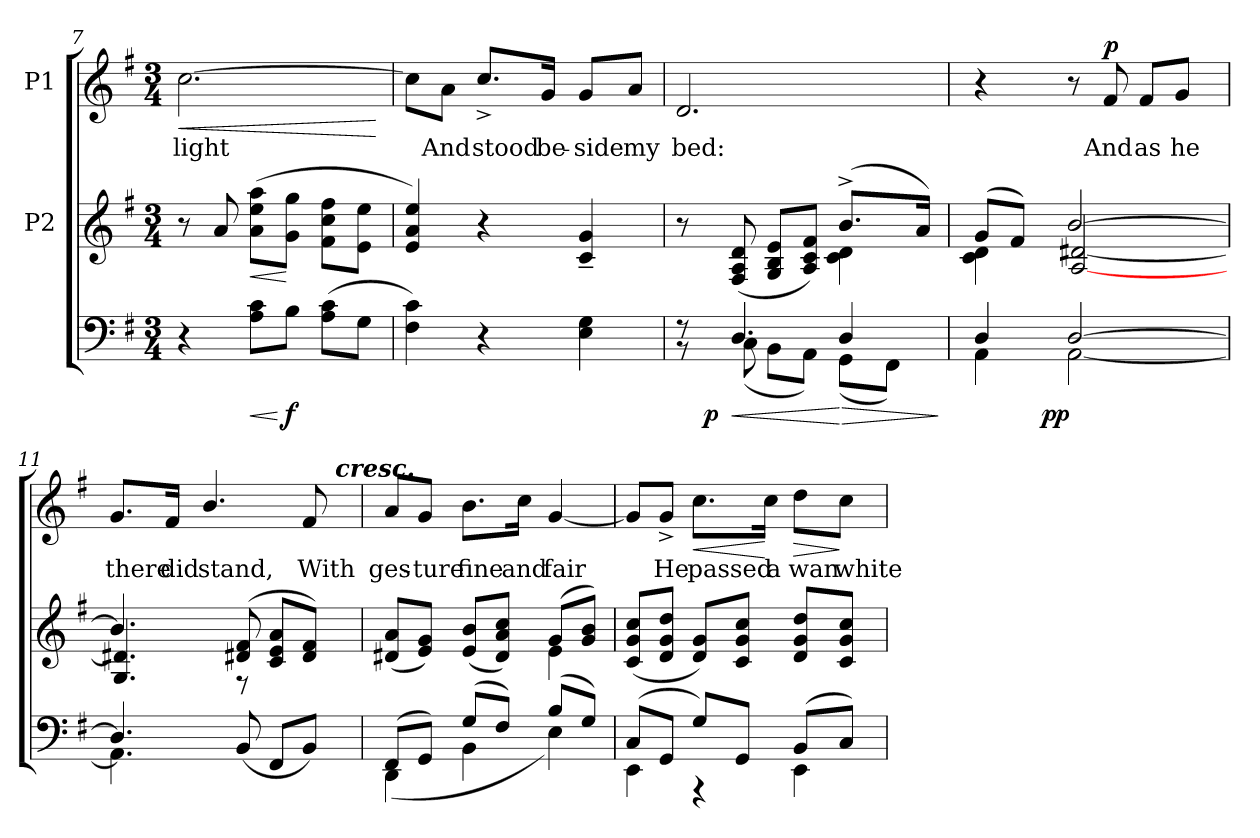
**kern	**dynam	**kern	**dynam	**kern	**text	**dynam
*part3	*part3	*part2	*part2	*part1	*part1	*part1
*staff3	*staff3	*staff2	*staff2	*staff1	*staff1	*staff1
*	*	*I"P2	*	*I"P1	*	*
*clefF4	*	*clefG2	*	*clefG2	*	*
*k[f#]	*	*k[f#]	*	*k[f#]	*	*
*e:	*	*e:	*	*e:	*	*
*M3/4	*	*M3/4	*	*M3/4	*	*
=7	=7	=7	=7	=7	=7	=7
!	!	!	!	!	!LO:LY:b:color=#000000	!LO:HP:b
4r	.	8r	.	[2.cci\	light	<
.	.	8ai/	.	.	.	.
!	!LO:HP:b	!	!LO:HP:b	!	!	!
8Ai\ 8ciL	<	(8ai\ 8eei 8aaiL	<	.	.	.
8Bi\J	[ f	8gi\ 8ggiJ	[	.	.	.
(8Ai\ 8ciL	.	8f#i\ 8cci 8ff#iL	.	.	.	.
8Gi\J	.	8ei\ 8eeiJ	.	.	.	.
.	.	.	.	.	.	[
=8	=8	=8	=8	=8	=8	=8
4F#i\ 4ci)	.	4ei/ 4ai 4eei)	.	8cci\L]	.	.
!	!	!	!	!	!LO:LY:b:color=#000000	!
.	.	.	.	8ai\J	And	.
!	!	!	!	!	!LO:LY:b:color=#000000	!
4r	.	4r	.	8.cc^i/L	stood	.
!	!	!	!	!	!LO:LY:b:color=#000000	!
.	.	.	.	16gi/Jk	be-	.
!	!	!	!	!	!LO:LY:b:color=#000000	!
4Ei\ 4Gi	.	4ci/~ 4gi~	.	8gi/L	-side	.
!	!	!	!	!	!LO:LY:b:color=#000000	!
.	.	.	.	8ai/J	my	.
!!LO:PB:g=z
=9	=9	=9	=9	=9	=9	=9
*^	*	*^	*	*	*	*
!	!	!	!	!	!	!	!LO:LY:b:color=#000000	!
*	*^	*	*	*	*	*	*	*
8r	8r	32ryy	.	8r	2ryy	.	2.di/	bed:	.
.	.	128ryy	.	.	.	.	.	.	.
.	.	256ryy	.	.	.	.	.	.	.
.	.	1024ryy	.	.	.	.	.	.	.
.	.	2ryy	p	.	.	.	.	.	.
!	!	!	!LO:HP:b	!	!	!	!	!	!
4.Di/	(8Ci\	.	<	(8F#i/ 8Ai 8di	.	.	.	.	.
.	8BBi\L	.	.	8Gi/ 8Bi 8eiL	.	.	.	.	.
.	8AAi\J)	.	.	8Ai/ 8ci 8f#iJ)	.	.	.	.	.
!	!	!	!LO:HP:n=1:b	!	!	!	!	!	!
4Di/	(8GGi\L	.	[ >	(8.b^i/L	4ci\ 4di	.	.	.	.
.	.	8ryy	.	.	.	.	.	.	.
.	8FF#i\J)	.	.	.	.	.	.	.	.
.	.	16ryy	.	.	.	.	.	.	.
.	.	.	.	16ai/Jk)	.	.	.	.	.
.	.	64ryy	.	.	.	.	.	.	.
.	.	512.ryy	.	.	.	.	.	.	.
*	*	*	*	*v	*v	*	*	*	*
.	.	.	]	.	.	.	.	.
=10	=10	=10	=10	=10	=10	=10	=10	=10
*	*	*	*	*^	*	*	*	*
4Di/	4AAi\	8ryy	.	(8gi/L	4ci\ 4di	.	4r	.	.
.	.	32ryy	.	8f#i/J)	.	.	.	.	.
.	.	64ryy	.	.	.	.	.	.	.
.	.	256.ryy	.	.	.	.	.	.	.
.	.	2ryy	pp	.	.	.	.	.	.
[2Di/	[2AAi\	.	.	[2bi/	[2Ai/ [2d#Xi	.	8r	.	.
!	!	!	!	!	!	!	!	!LO:LY:b:color=#000000	!
.	.	.	.	.	.	.	8f#i/	And	p
!	!	!	!	!	!	!	!	!LO:LY:b:color=#000000	!
.	.	.	.	.	.	.	8f#i/L	as	.
!	!	!	!	!	!	!	!	!LO:LY:b:color=#000000	!
.	.	.	.	.	.	.	8gi/J	he	.
.	.	16ryy	.	.	.	.	.	.	.
.	.	128ryy	.	.	.	.	.	.	.
.	.	512ryy	.	.	.	.	.	.	.
*	*v	*v	*	*	*	*	*	*	*
=11	=11	=11	=11	=11	=11	=11	=11	=11
*	*^	*	*	*	*	*	*	*
!	!	!	!	!	!	!	!	!LO:LY:b:color=#000000	!
*	*v	*v	*	*	*	*	*^	*	*
4.Di/]	4.AAi\]	.	4.bi/]	4.Gi/ 4.d#Xi]	.	8.gi/L	2ryy	there	.
!	!	!	!	!	!	!	!	!LO:LY:b:color=#000000	!
.	.	.	.	.	.	16f#i/Jk	.	did	.
!	!	!	!	!	!	!	!	!LO:LY:b:color=#000000	!
.	.	.	.	.	.	4.bi/	.	stand,	.
(8BBi/	8ryy	.	(8d#Xi/ 8f#i	8r	.	.	.	.	.
8FF#i/L	4ryy	.	8ci/ 8ei 8aiL	4ryy	.	.	8ryy	.	.
!	!	!	!	!	!	!	!	!LO:LY:b:color=#000000	!
8BBi/J)	.	.	8d#i/ 8f#iJ)	.	.	8f#i/	32ryy	With	.
.	.	.	.	.	.	.	64ryy	.	.
.	.	.	.	.	.	.	128ryy	.	.
.	.	.	.	.	.	.	512.ryy	.	.
!	!	!	!	!	!	!	!LO:TX:a:Bi:t=cresc.	!	!
.	.	.	.	.	.	.	16ryy	.	.
.	.	.	.	.	.	.	256ryy	.	.
.	.	.	.	.	.	.	1024ryy	.	.
*	*	*	*	*	*	*v	*v	*	*
=12	=12	=12	=12	=12	=12	=12	=12	=12
*	*	*	*	*	*	*^	*	*
!	!	!	!	!	!	!	!	!LO:LY:b:color=#000000	!
*	*	*	*	*	*	*v	*v	*	*
(8FF#i/L	(4DDi\	.	(8d#Xi/ 8aiL	2ryy	.	8ai/L	ges-	.
!	!	!	!	!	!	!	!LO:LY:b:color=#000000	!
8GGi/J)	.	.	8ei/ 8giJ)	.	.	8gi/J	-ture	.
!	!	!	!	!	!	!	!LO:LY:b:color=#000000	!
(8Gi/L	4BBi\	.	(8ei/ 8biL	.	.	8.bi\L	fine	.
8F#i/J)	.	.	8d#i/ 8ai 8cciJ)	.	.	.	.	.
!	!	!	!	!	!	!	!LO:LY:b:color=#000000	!
.	.	.	.	.	.	16cci\Jk	and	.
!	!	!	!	!	!	!	!LO:LY:b:color=#000000	!
(8Bi/L	4Ei\)	.	(8gi/L	4ei\	.	[4gi/	fair	.
8Gi/J)	.	.	8gi/ 8biJ)	.	.	.	.	.
*	*	*	*v	*v	*	*	*	*
!!LO:LB:g=z
=13	=13	=13	=13	=13	=13	=13	=13
(8Ci/L	4EEi\	.	(8ci/ 8gi 8cciL	.	8gi/L]	.	.
!	!	!	!	!	!	!LO:LY:b:color=#000000	!
8GGi/J	.	.	8di/ 8gi 8ddiJ	.	8g^i/J	He	.
!	!	!	!	!	!	!LO:LY:b:color=#000000	!LO:HP:b
8Gi/L)	4r	.	8di/ 8giL)	.	8.cci\L	passed	<
8GGi/J	.	.	8ci/ 8gi 8cciJ	.	.	.	.
!	!	!	!	!	!	!LO:LY:b:color=#000000	!
.	.	.	.	.	16cci\Jk	a	[
!	!	!	!	!	!	!LO:LY:b:color=#000000	!LO:HP:b
(8BBi/L	4EEi\	.	8di/ 8gi 8ddiL	.	8ddi\L	wan	>
!	!	!	!	!	!	!LO:LY:b:color=#000000	!
8Ci/J)	.	.	8ci/ 8gi 8cciJ	.	8cci\J	white	]
*v	*v	*	*	*	*	*	*
=	=	=	=	=	=	=
*-	*-	*-	*-	*-	*-	*-
